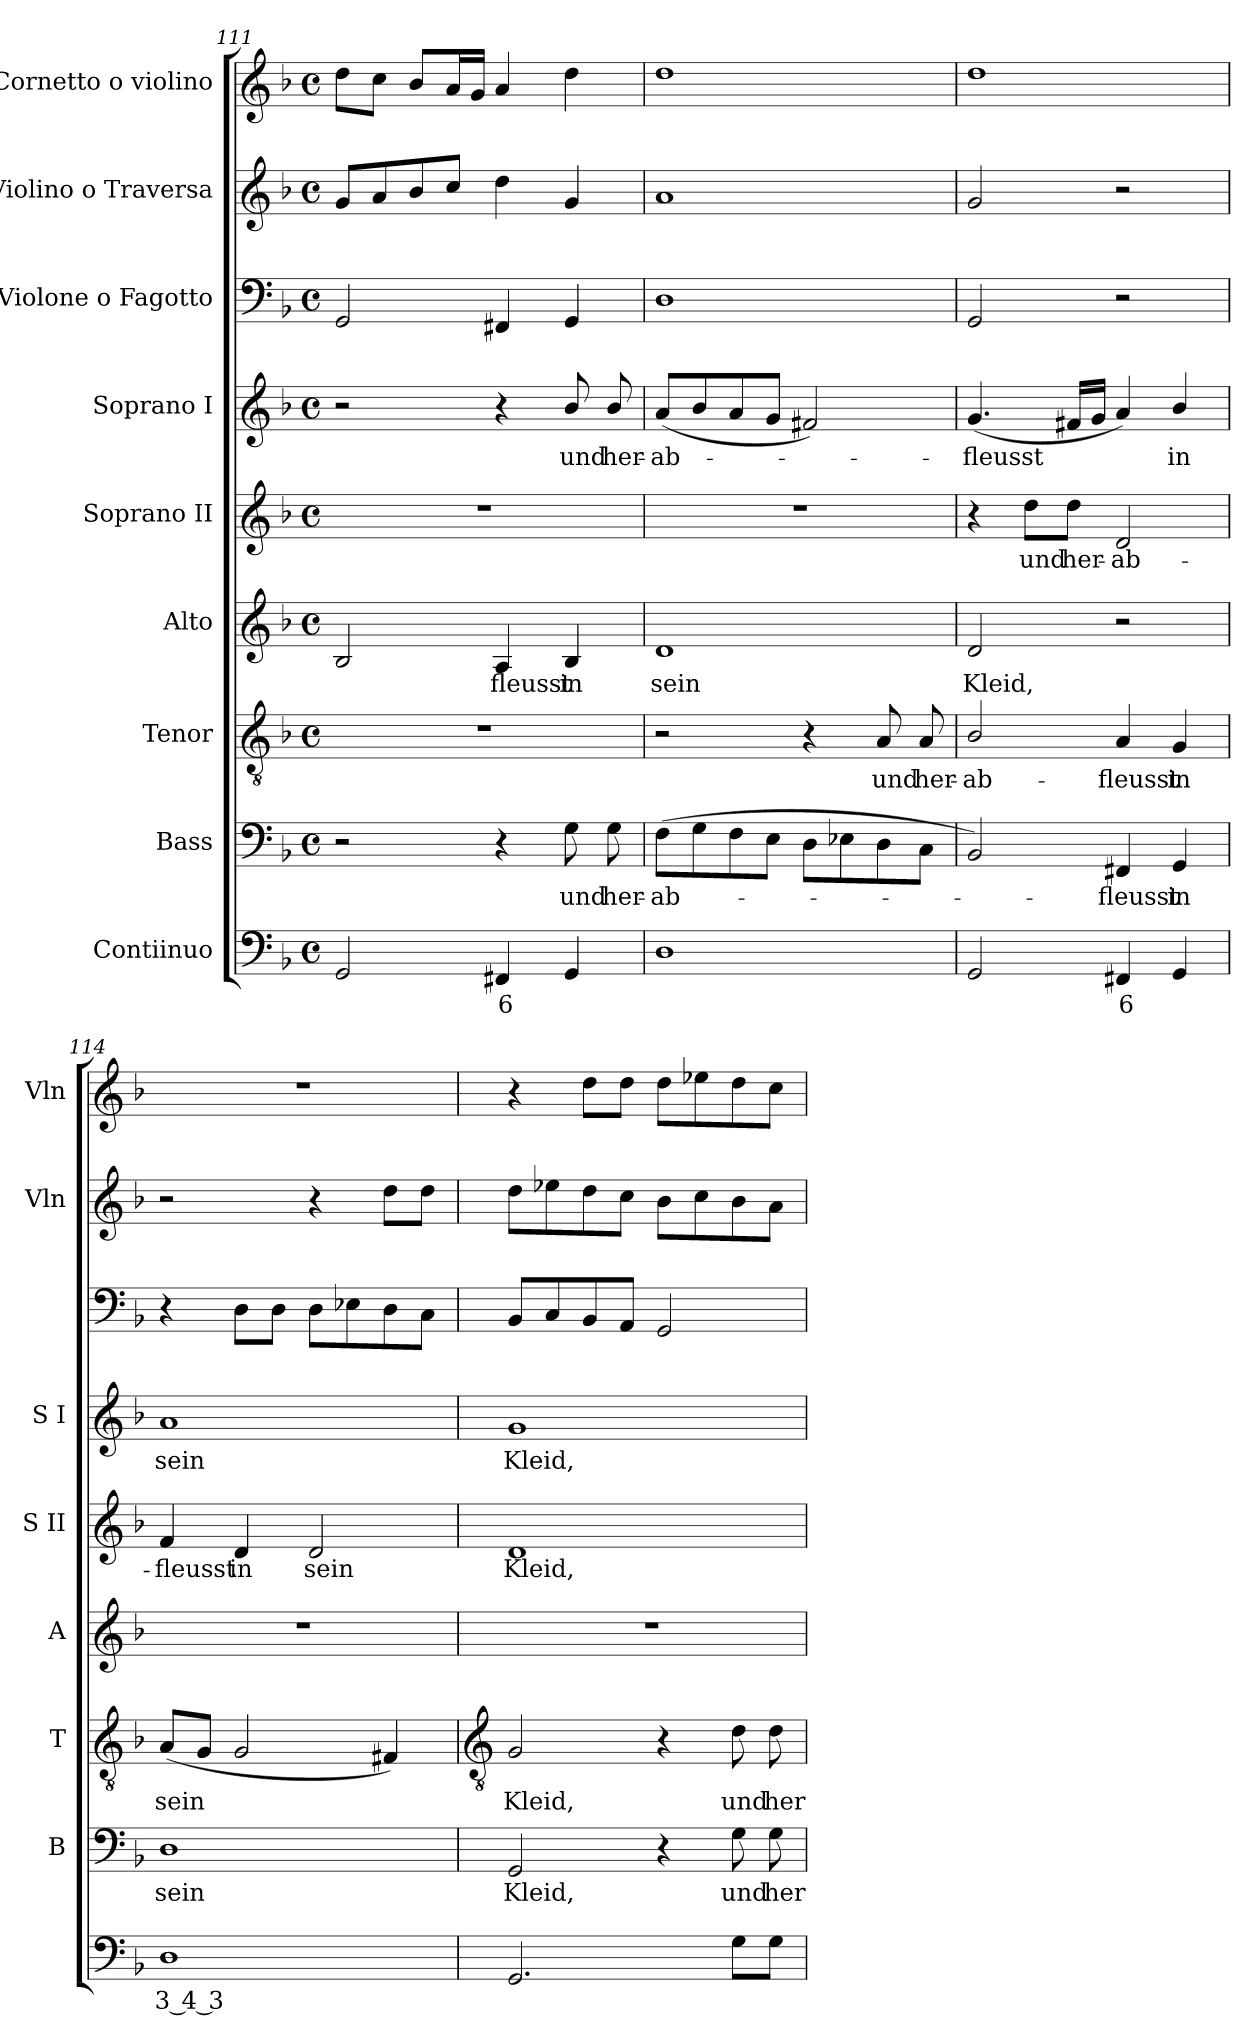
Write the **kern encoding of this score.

**kern	**text	**kern	**text	**kern	**text	**kern	**text	**kern	**text	**kern	**text	**kern	**kern	**kern
*part9	*part9	*part8	*part8	*part7	*part7	*part6	*part6	*part5	*part5	*part4	*part4	*part3	*part2	*part1
*staff9	*staff9	*staff8	*staff8	*staff7	*staff7	*staff6	*staff6	*staff5	*staff5	*staff4	*staff4	*staff3	*staff2	*staff1
*I"Contiinuo	*	*I"Bass	*	*I"Tenor	*	*I"Alto	*	*I"Soprano II	*	*I"Soprano I	*	*I"Violone o Fagotto	*I"Violino o Traversa	*I"Cornetto o violino
*	*	*I'B	*	*I'T	*	*I'A	*	*I'S II	*	*I'S I	*	*	*I'Vln	*I'Vln
*clefF4	*	*clefF4	*	*clefGv2	*	*clefG2	*	*clefG2	*	*clefG2	*	*clefF4	*clefG2	*clefG2
*k[b-]	*	*k[b-]	*	*k[b-]	*	*k[b-]	*	*k[b-]	*	*k[b-]	*	*k[b-]	*k[b-]	*k[b-]
*F:	*	*F:	*	*F:	*	*F:	*	*F:	*	*F:	*	*F:	*F:	*F:
*M4/4	*	*M4/4	*	*M4/4	*	*M4/4	*	*M4/4	*	*M4/4	*	*M4/4	*M4/4	*M4/4
*met(c)	*	*met(c)	*	*met(c)	*	*met(c)	*	*met(c)	*	*met(c)	*	*met(c)	*met(c)	*met(c)
=111	=111	=111	=111	=111	=111	=111	=111	=111	=111	=111	=111	=111	=111	=111
2GG	.	2r	.	1r	.	2B-	.	1r	.	2r	.	2GG	8gL	8ddL
.	.	.	.	.	.	.	.	.	.	.	.	.	8a	8ccJ
.	.	.	.	.	.	.	.	.	.	.	.	.	8b-	8b-L
.	.	.	.	.	.	.	.	.	.	.	.	.	8ccJ	16aL
.	.	.	.	.	.	.	.	.	.	.	.	.	.	16gJJ
!	!LO:LY:b	!	!	!	!	!	!LO:LY:b	!	!	!	!	!	!	!
4FF#X	6	4r	.	.	.	4A	fleusst	.	.	4r	.	4FF#X	4dd	4a
!	!	!	!LO:LY:b	!	!	!	!LO:LY:b	!	!	!	!LO:LY:b	!	!	!
4GG	.	8G	und	.	.	4B-	in	.	.	8b-/	und	4GG	4g	4dd
!	!	!	!LO:LY:b	!	!	!	!	!	!	!	!LO:LY:b	!	!	!
.	.	8G	her-	.	.	.	.	.	.	8b-/	her-	.	.	.
=112	=112	=112	=112	=112	=112	=112	=112	=112	=112	=112	=112	=112	=112	=112
!	!	!	!LO:LY:b	!	!	!	!LO:LY:b	!	!	!	!LO:LY:b	!	!	!
1D	.	(>8FL	-ab-	2r	.	1d	sein	1r	.	(<8aL	-ab-	1D	1a	1dd
.	.	8G	.	.	.	.	.	.	.	8b-	.	.	.	.
.	.	8F	.	.	.	.	.	.	.	8a	.	.	.	.
.	.	8EJ	.	.	.	.	.	.	.	8gJ	.	.	.	.
.	.	8DL	.	4r	.	.	.	.	.	2f#X)	.	.	.	.
.	.	8E-X	.	.	.	.	.	.	.	.	.	.	.	.
!	!	!	!	!	!LO:LY:b	!	!	!	!	!	!	!	!	!
.	.	8D	.	8A	und	.	.	.	.	.	.	.	.	.
!	!	!	!	!	!LO:LY:b	!	!	!	!	!	!	!	!	!
.	.	8CJ	.	8A	her-	.	.	.	.	.	.	.	.	.
=113	=113	=113	=113	=113	=113	=113	=113	=113	=113	=113	=113	=113	=113	=113
!	!	!	!	!	!LO:LY:b	!	!LO:LY:b	!	!	!	!LO:LY:b	!	!	!
2GG	.	2BB-)	.	2B-/	-ab-	2d	Kleid,	4r	.	(<4.g	fleusst	2GG	2g	1dd
!	!	!	!	!	!	!	!	!	!LO:LY:b	!	!	!	!	!
.	.	.	.	.	.	.	.	8dd\L	und	.	.	.	.	.
!	!	!	!	!	!	!	!	!	!LO:LY:b	!	!	!	!	!
.	.	.	.	.	.	.	.	8dd\J	her-	16f#XLL	.	.	.	.
.	.	.	.	.	.	.	.	.	.	16gJJ	.	.	.	.
!	!LO:LY:b	!	!LO:LY:b	!	!LO:LY:b	!	!	!	!LO:LY:b	!	!	!	!	!
4FF#X	6	4FF#X	fleusst	4A	-fleusst	2r	.	2d	-ab-	4a)	.	2r	2r	.
!	!	!	!LO:LY:b	!	!LO:LY:b	!	!	!	!	!	!LO:LY:b	!	!	!
4GG	.	4GG	in	4G	in	.	.	.	.	4b-/	in	.	.	.
=114	=114	=114	=114	=114	=114	=114	=114	=114	=114	=114	=114	=114	=114	=114
!	!LO:LY:b	!	!LO:LY:b	!	!LO:LY:b	!	!	!	!LO:LY:b	!	!LO:LY:b	!	!	!
1D	3 4 3	1D	sein	(<8AL	sein	1r	.	4f	-fleusst	1a	sein	4r	2r	1r
.	.	.	.	8GJ	.	.	.	.	.	.	.	.	.	.
!	!	!	!	!	!	!	!	!	!LO:LY:b	!	!	!	!	!
.	.	.	.	2G	.	.	.	4d	in	.	.	8DL	.	.
.	.	.	.	.	.	.	.	.	.	.	.	8DJ	.	.
!	!	!	!	!	!	!	!	!	!LO:LY:b	!	!	!	!	!
.	.	.	.	.	.	.	.	2d	sein	.	.	8DL	4r	.
.	.	.	.	.	.	.	.	.	.	.	.	8E-X	.	.
.	.	.	.	4F#X)	.	.	.	.	.	.	.	8D	8ddL	.
.	.	.	.	.	.	.	.	.	.	.	.	8CJ	8ddJ	.
!!LO:LB:g=z
=115	=115	=115	=115	=115	=115	=115	=115	=115	=115	=115	=115	=115	=115	=115
*	*	*	*	*clefGv2	*	*	*	*	*	*	*	*	*	*
!	!	!	!LO:LY:b	!	!LO:LY:b	!	!	!	!LO:LY:b	!	!LO:LY:b	!	!	!
2.GG	.	2GG	Kleid,	2G	Kleid,	1r	.	1d	Kleid,	1g	Kleid,	8BB-L	8ddL	4r
.	.	.	.	.	.	.	.	.	.	.	.	8C	8ee-X	.
.	.	.	.	.	.	.	.	.	.	.	.	8BB-	8dd	8ddL
.	.	.	.	.	.	.	.	.	.	.	.	8AAJ	8ccJ	8ddJ
.	.	4r	.	4r	.	.	.	.	.	.	.	2GG	8b-L	8ddL
.	.	.	.	.	.	.	.	.	.	.	.	.	8cc	8ee-X
!	!	!	!LO:LY:b	!	!LO:LY:b	!	!	!	!	!	!	!	!	!
8GL	.	8G	und	8d	und	.	.	.	.	.	.	.	8b-	8dd
!	!	!	!LO:LY:b	!	!LO:LY:b	!	!	!	!	!	!	!	!	!
8GJ	.	8G	her-	8d	her-	.	.	.	.	.	.	.	8aJ	8ccJ
=	=	=	=	=	=	=	=	=	=	=	=	=	=	=
*-	*-	*-	*-	*-	*-	*-	*-	*-	*-	*-	*-	*-	*-	*-
